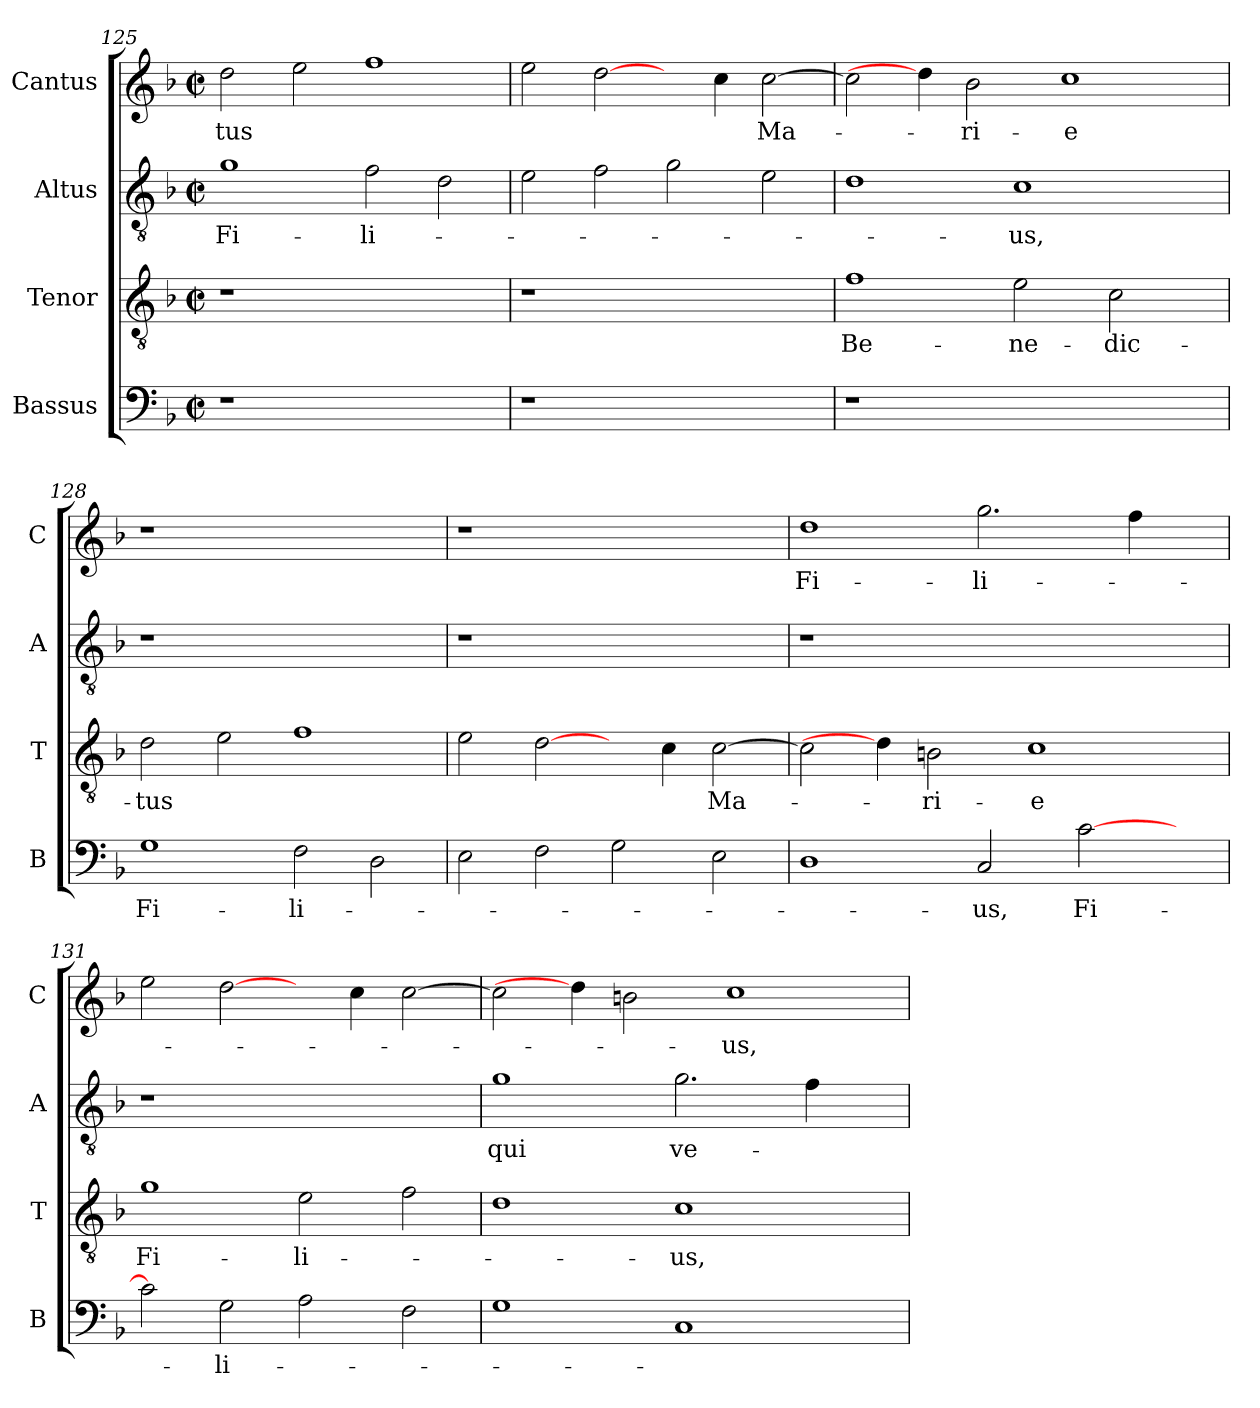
**kern	**text	**kern	**text	**kern	**text	**kern	**text
*part4	*part4	*part3	*part3	*part2	*part2	*part1	*part1
*staff4	*staff4	*staff3	*staff3	*staff2	*staff2	*staff1	*staff1
*I"Bassus	*	*I"Tenor	*	*I"Altus	*	*I"Cantus	*
*I'B	*	*I'T	*	*I'A	*	*I'C	*
*clefF4	*	*clefGv2	*	*clefGv2	*	*clefG2	*
*k[b-]	*	*k[b-]	*	*k[b-]	*	*k[b-]	*
*F:	*	*F:	*	*F:	*	*F:	*
*M2/2	*	*M2/2	*	*M2/2	*	*M2/2	*
*met(c|)	*	*met(c|)	*	*met(c|)	*	*met(c|)	*
=125	=125	=125	=125	=125	=125	=125	=125
!	!	!	!	!	!LO:LY:b	!	!
!	!	!	!	!	!	!	!LO:LY:b
1r	.	1r	.	1g	Fi-	2dd\	-tus
.	.	.	.	.	.	2ee\	.
!	!	!	!	!	!LO:LY:b	!	!
1ryy	.	1ryy	.	2f\	-li-	1ff	.
.	.	.	.	2d\	.	.	.
=126	=126	=126	=126	=126	=126	=126	=126
1r	.	1r	.	2e\	.	2ee\	.
.	.	.	.	2f\	.	[2dd\	.
1ryy	.	1ryy	.	2g\	.	4ryy	.
.	.	.	.	.	.	4cc\	.
!	!	!	!	!	!	!	!LO:LY:b
.	.	.	.	2e\	.	[2cc\	Ma-
!!LO:LB:g=z
=127	=127	=127	=127	=127	=127	=127	=127
!	!	!	!LO:LY:b	!	!	!	!
1r	.	1f	Be-	1d	.	2cc\]	.
.	.	.	.	.	.	4dd\]	.
!	!	!	!	!	!	!	!LO:LY:b
.	.	.	.	.	.	2b-\	-ri-
!	!	!	!LO:LY:b	!	!	!	!
!	!	!	!	!	!LO:LY:b	!	!
1ryy	.	2e\	-ne-	1c	-us,	.	.
!	!	!	!	!	!	!	!LO:LY:b
.	.	.	.	.	.	1cc	-e
!	!	!	!LO:LY:b	!	!	!	!
.	.	2c\	-dic-	.	.	.	.
4ryy	.	4ryy	.	4ryy	.	.	.
=128	=128	=128	=128	=128	=128	=128	=128
!	!LO:LY:b	!	!	!	!	!	!
!	!	!	!LO:LY:b	!	!	!	!
1G	Fi-	2d\	-tus	1r	.	1r	.
.	.	2e\	.	.	.	.	.
!	!LO:LY:b	!	!	!	!	!	!
2F\	-li-	1f	.	1ryy	.	1ryy	.
2D\	.	.	.	.	.	.	.
=129	=129	=129	=129	=129	=129	=129	=129
2E\	.	2e\	.	1r	.	1r	.
2F\	.	[2d\	.	.	.	.	.
2G\	.	4ryy	.	1ryy	.	1ryy	.
.	.	4c\	.	.	.	.	.
!	!	!	!LO:LY:b	!	!	!	!
2E\	.	[2c\	Ma-	.	.	.	.
=130	=130	=130	=130	=130	=130	=130	=130
!	!	!	!	!	!	!	!LO:LY:b
1D	.	2c\]	.	1r	.	1dd	Fi-
.	.	4d\]	.	.	.	.	.
!	!	!	!LO:LY:b	!	!	!	!
.	.	2Bn\	-ri-	.	.	.	.
!	!LO:LY:b	!	!	!	!	!	!
!	!	!	!	!	!	!	!LO:LY:b
2C/	-us,	.	.	1ryy	.	2.gg\	-li-
!	!	!	!LO:LY:b	!	!	!	!
.	.	1c	-e	.	.	.	.
!	!LO:LY:b	!	!	!	!	!	!
[2c\	Fi-	.	.	.	.	.	.
.	.	.	.	.	.	4ff\	.
4ryy	.	.	.	4ryy	.	4ryy	.
=131	=131	=131	=131	=131	=131	=131	=131
!	!	!	!LO:LY:b	!	!	!	!
2c\]	.	1g	Fi-	1r	.	2ee\	.
!	!LO:LY:b	!	!	!	!	!	!
2G\	-li-	.	.	.	.	[2dd\	.
!	!	!	!LO:LY:b	!	!	!	!
2A\	.	2e\	-li-	1ryy	.	4ryy	.
.	.	.	.	.	.	4cc\	.
2F\	.	2f\	.	.	.	[2cc\	.
=132	=132	=132	=132	=132	=132	=132	=132
!	!	!	!	!	!LO:LY:b	!	!
1G	.	1d	.	1g	qui	2cc\]	.
.	.	.	.	.	.	4dd\]	.
.	.	.	.	.	.	2bn\	.
!	!	!	!LO:LY:b	!	!	!	!
!	!	!	!	!	!LO:LY:b	!	!
1C	.	1c	-us,	2.g\	ve-	.	.
!	!	!	!	!	!	!	!LO:LY:b
.	.	.	.	.	.	1cc	-us,
.	.	.	.	4f\	.	.	.
4ryy	.	4ryy	.	4ryy	.	.	.
=	=	=	=	=	=	=	=
*-	*-	*-	*-	*-	*-	*-	*-
